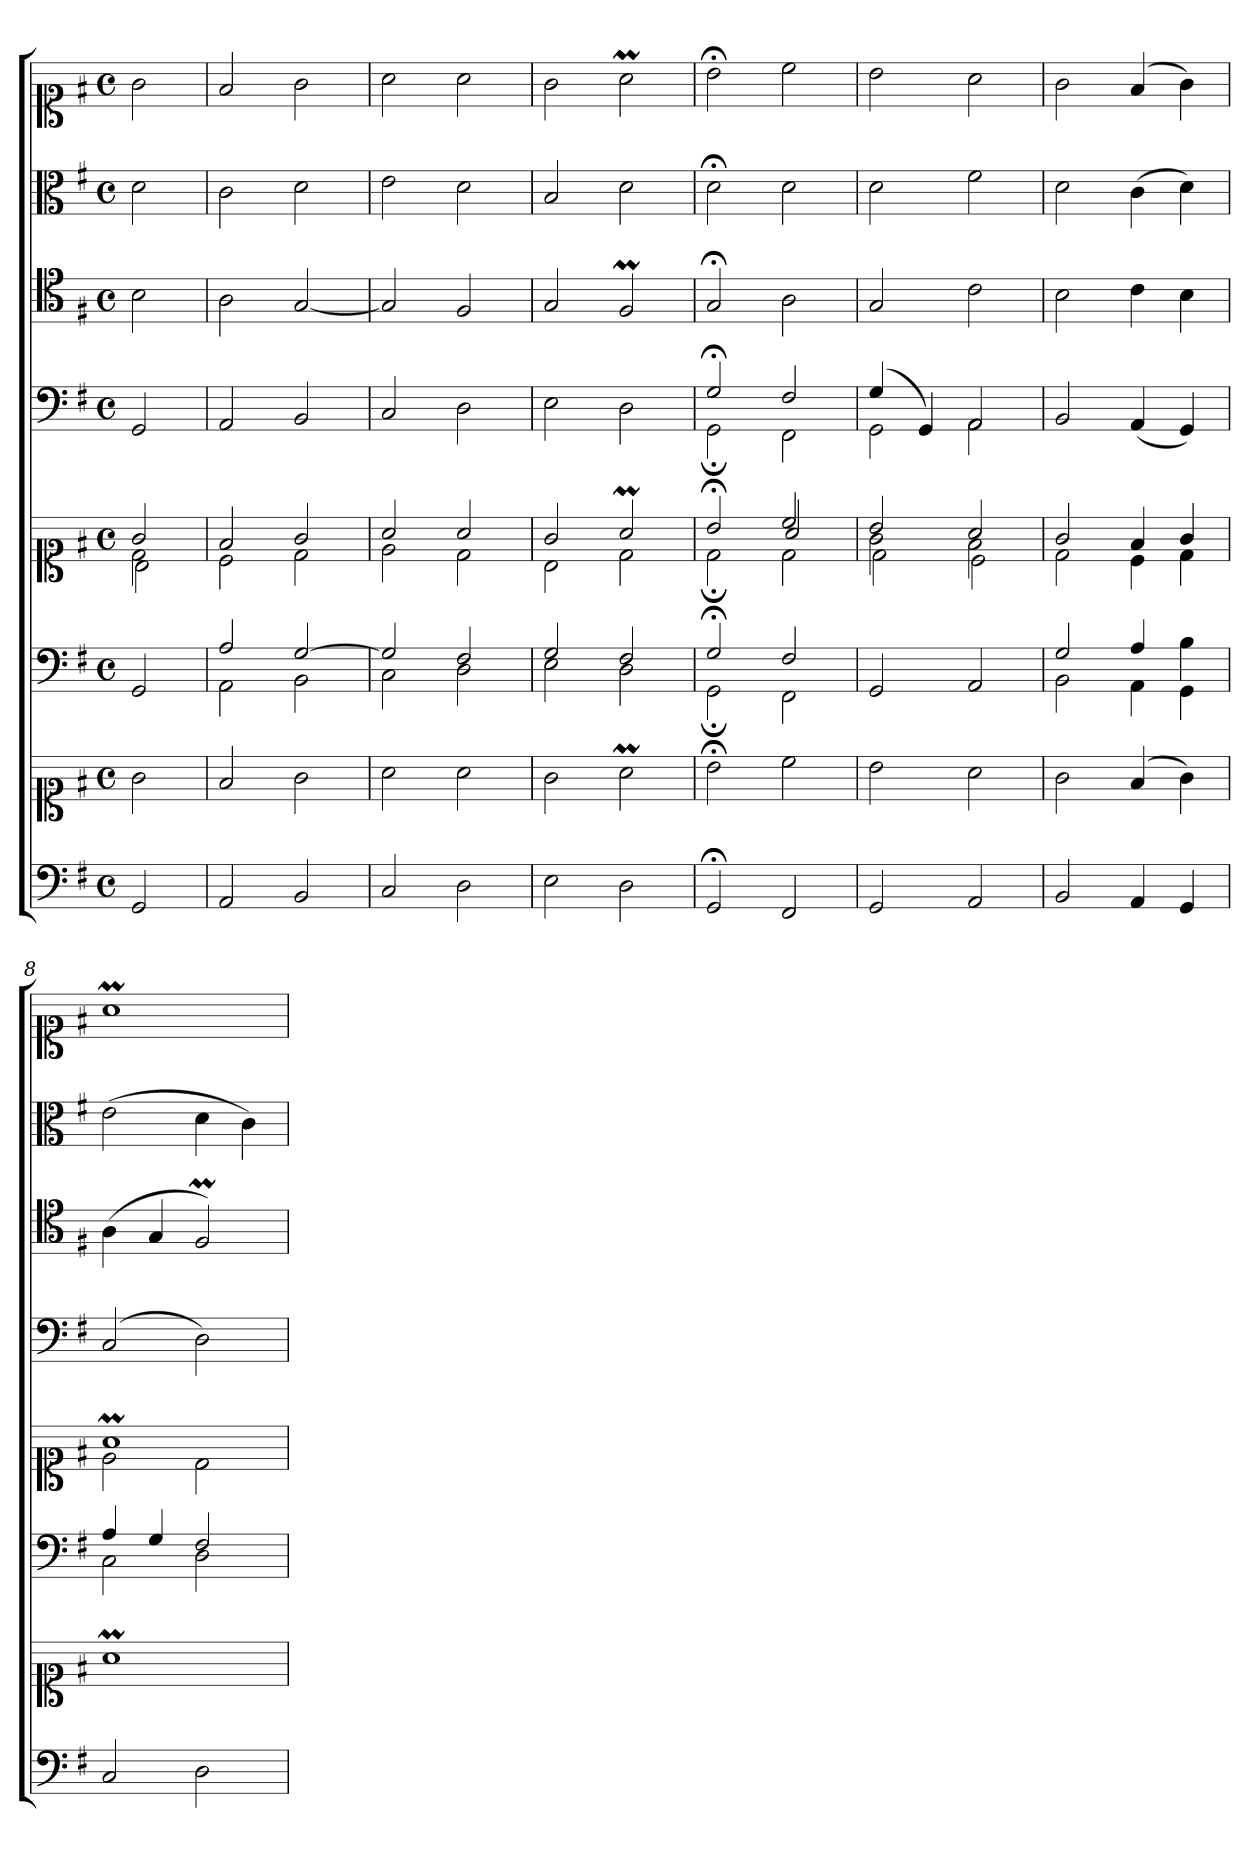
**kern	**kern	**kern	**kern	**kern	**kern	**kern	**kern
*part6	*part6	*part5	*part5	*part4	*part3	*part2	*part1
*staff8	*staff7	*staff6	*staff5	*staff4	*staff3	*staff2	*staff1
*clefF4	*clefC1	*clefF4	*clefC1	*clefF4	*clefC4	*clefC3	*clefC1
*k[f#]	*k[f#]	*k[f#]	*k[f#]	*k[f#]	*k[f#]	*k[f#]	*k[f#]
*G:	*G:	*G:	*G:	*G:	*G:	*G:	*G:
*M4/4	*M4/4	*M4/4	*M4/4	*M4/4	*M4/4	*M4/4	*M4/4
*met(c)	*met(c)	*met(c)	*met(c)	*met(c)	*met(c)	*met(c)	*met(c)
*MM180	*MM180	*MM180	*MM180	*MM180	*MM180	*MM180	*MM180
=1	=1	=1	=1	=1	=1	=1	=1
*	*	*	*^	*	*	*	*
*	*	*	*	*^	*	*	*	*
2GG	2g	2GG	2g	2d	2B\	2GG	2B	2d	2g
*	*	*	*	*v	*v	*	*	*	*
=2	=2	=2	=2	=2	=2	=2	=2	=2
*	*	*^	*	*	*	*	*	*
2AA	2f#	2A	2AA	2f#	2c	2AA	2A	2c	2f#
2BB	2g	[2G	2BB	2g	2d	2BB	[2G	2d	2g
=3	=3	=3	=3	=3	=3	=3	=3	=3	=3
2C	2a	2G]	2C	2a	2e	2C	2G]	2e	2a
2D	2a	2F#	2D	2a	2d	2D	2F#	2d	2a
=4	=4	=4	=4	=4	=4	=4	=4	=4	=4
2E	2g	2G	2E	2g	2B	2E	2G	2B	2g
2D	2aM	2F#	2D	2aM	2d	2D	2F#m	2d	2aM
=5	=5	=5	=5	=5	=5	=5	=5	=5	=5
*	*	*	*	*	*^	*^	*	*	*
2GG;	2b;<	2G;<	2GG;<	2b;<	2d;<	2ryy	2G;<	2GG;<	2G;<	2d;<	2b;<
2FF#	2cc	2F#	2FF#	2cc	2d	2a/	2F#	2FF#	2A	2d	2cc
*	*	*v	*v	*	*	*	*	*	*	*	*
=6	=6	=6	=6	=6	=6	=6	=6	=6	=6	=6
2GG	2b	2GG	2b	2g	2d\	(4G	2GG	2G	2d	2b
.	.	.	.	.	.	4GG)	.	.	.	.
2AA	2a	2AA	2a	2f#	2c\	2AA	2AA	2c	2f#	2a
*	*	*	*	*v	*v	*	*	*	*	*
*	*	*	*	*	*v	*v	*	*	*
=7	=7	=7	=7	=7	=7	=7	=7	=7
*	*	*^	*	*	*	*	*	*
2BB	2g	2G	2BB	2g	2d	2BB	2B	2d	2g
4AA	(4f#	4A	4AA	4f#	4c	(4AA	4c	(4c	(4f#
4GG	4g)	4B\	4GG	4g	4d	4GG)	4B	4d)	4g)
=8	=8	=8	=8	=8	=8	=8	=8	=8	=8
2C	1aM	4A	2C	1aM	2e	(2C	(4A	(2e	1aM
.	.	4G	.	.	.	.	4G	.	.
2D	.	2F#	2D	.	2d	2D)	2F#m)	4d	.
.	.	.	.	.	.	.	.	4c)	.
*	*	*v	*v	*	*	*	*	*	*
*	*	*	*v	*v	*	*	*	*
=	=	=	=	=	=	=	=
*-	*-	*-	*-	*-	*-	*-	*-
